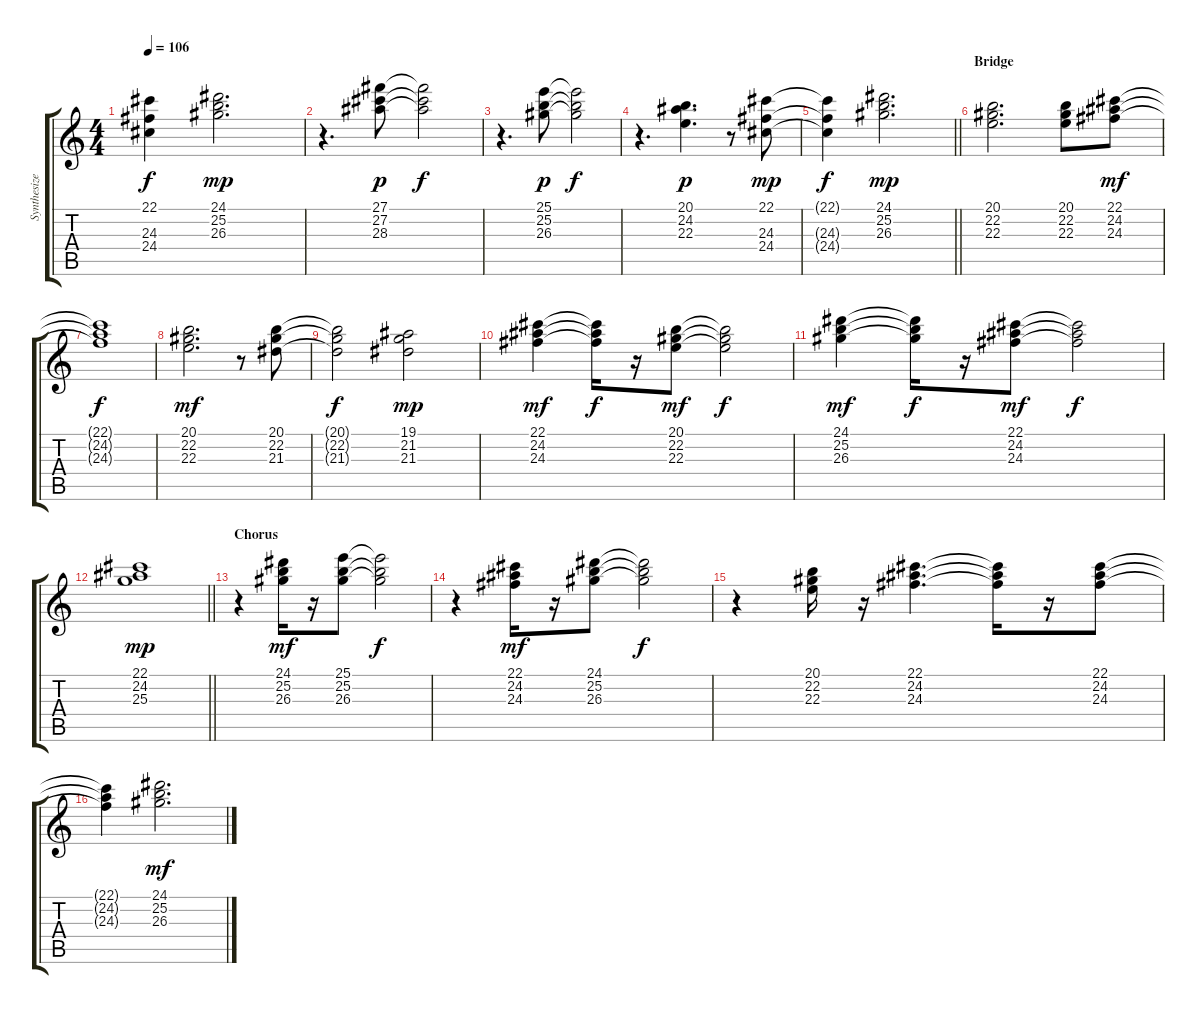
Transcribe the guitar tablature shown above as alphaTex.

\track ("Synthesizer I" "Synthesize") {instrument pad3polysynth}
\staff {score tabs}
\tuning (Eb4 Bb3 Gb3 Db3 Ab2 Eb2) {hide}
\ts (4 4)
\tempo 106
\clef g2
\ks c
(22.1{t} 24.3{t} 24.4{t}).4{dy f} (24.1 25.2 26.3).2{d dy mp} |
r.4{d} (27.1 27.2 28.3).8{dy p} (27.1{t} 27.2{t} 28.3{t}).2{dy f} |
r.4{d} (25.1 25.2 26.3).8{dy p} (25.1{t} 25.2{t} 26.3{t}).2{dy f} |
r.4{d} (20.1 24.2 22.3).4{d dy p} r.8 (22.1 24.3 24.4).8{dy mp} |
\barLineRight lightlight
(22.1{t} 24.3{t} 24.4{t}).4{dy f} (24.1 25.2 26.3).2{d dy mp} |
\section ("" "Bridge")
(20.1 22.2 22.3).2{d} (20.1 22.2 22.3).8 (22.1 24.2 24.3).8{dy mf} |
(22.1{t} 24.2{t} 24.3{t}).1{dy f} |
(20.1 22.2 22.3).2{d dy mf} r.8 (20.1 22.2 21.3).8 |
(20.1{t} 22.2{t} 21.3{t}).2{dy f} (19.1 21.2 21.3).2{dy mp} |
(22.1 24.2 24.3).4{dy mf} (22.1{t} 24.2{t} 24.3{t}).16{dy f} r.16 (20.1 22.2 22.3).8{dy mf} (20.1{t} 22.2{t} 22.3{t}).2{dy f} |
(24.1 25.2 26.3).4{dy mf} (24.1{t} 25.2{t} 26.3{t}).16{dy f} r.16 (22.1 24.2 24.3).8{dy mf} (22.1{t} 24.2{t} 24.3{t}).2{dy f} |
\barLineRight lightlight
(22.1 24.2 25.3).1{dy mp} |
\section ("" "Chorus")
r.4 (24.1 25.2 26.3).16{dy mf} r.16 (25.1 25.2 26.3).8 (25.1{t} 25.2{t} 26.3{t}).2{dy f} |
r.4 (22.1 24.2 24.3).16{dy mf} r.16 (24.1 25.2 26.3).8 (24.1{t} 25.2{t} 26.3{t}).2{dy f} |
r.4 (20.1 22.2 22.3).16 r.16 (22.1 24.2 24.3).4{d} (22.1{t} 24.2{t} 24.3{t}).16 r.16 (22.1 24.2 24.3).8 |
(22.1{t} 24.2{t} 24.3{t}).4 (24.1 25.2 26.3).2{d dy mf}
